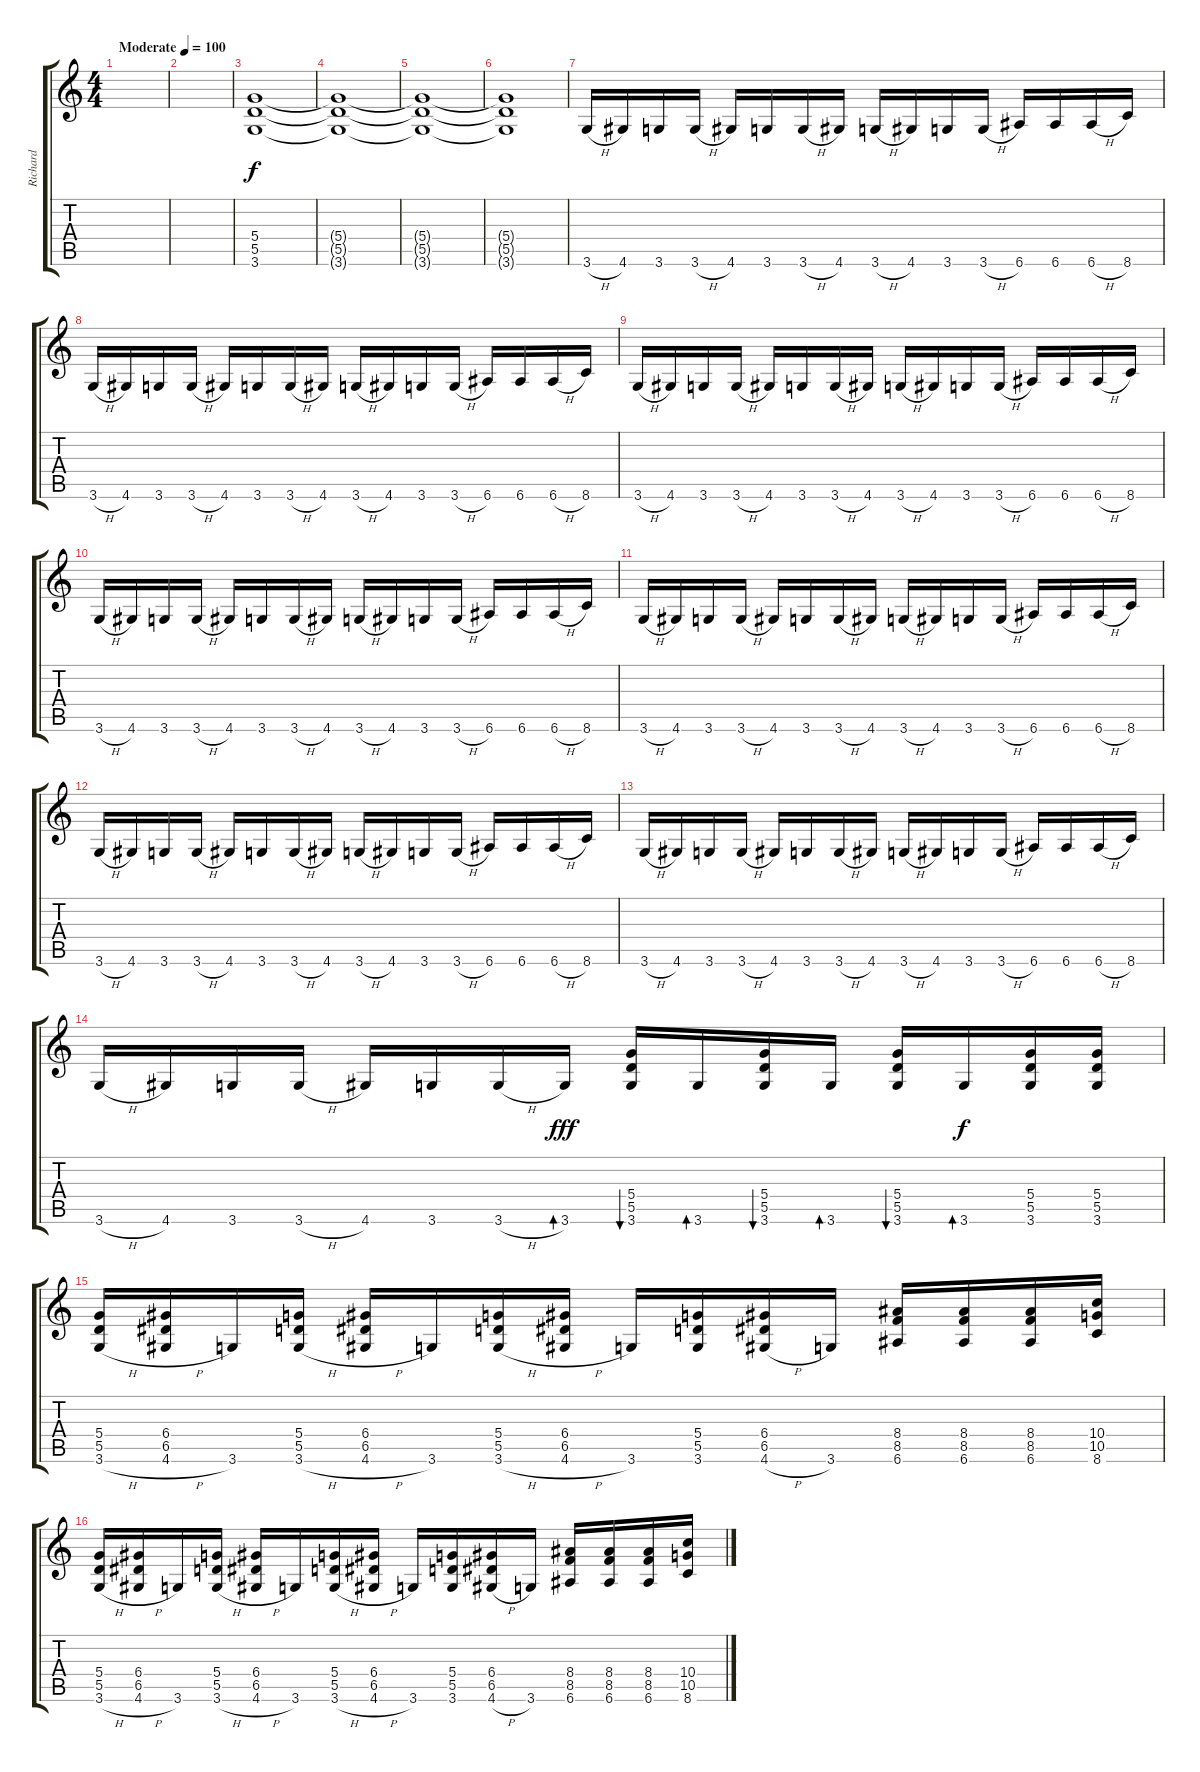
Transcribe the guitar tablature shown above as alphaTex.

\track ("Richard" "Richard") {instrument distortionguitar}
\staff {score tabs}
\tuning (E4 B3 G3 D3 A2 E2) {hide}
\ts (4 4)
\tempo (100 "Moderate")
\clef g2
\ks c
|
|
(5.4 5.5 3.6).1 |
(5.4{t} 5.5{t} 3.6{t}).1{dy f} |
(5.4{t} 5.5{t} 3.6{t}).1 |
(5.4{t} 5.5{t} 3.6{t}).1 |
3.6{h}.16 4.6.16 3.6.16 3.6{h}.16 4.6.16 3.6.16 3.6{h}.16 4.6.16 3.6{h}.16 4.6.16 3.6.16 3.6{h}.16 6.6.16 6.6.16 6.6{h}.16 8.6.16 |
3.6{h}.16 4.6.16 3.6.16 3.6{h}.16 4.6.16 3.6.16 3.6{h}.16 4.6.16 3.6{h}.16 4.6.16 3.6.16 3.6{h}.16 6.6.16 6.6.16 6.6{h}.16 8.6.16 |
3.6{h}.16 4.6.16 3.6.16 3.6{h}.16 4.6.16 3.6.16 3.6{h}.16 4.6.16 3.6{h}.16 4.6.16 3.6.16 3.6{h}.16 6.6.16 6.6.16 6.6{h}.16 8.6.16 |
3.6{h}.16 4.6.16 3.6.16 3.6{h}.16 4.6.16 3.6.16 3.6{h}.16 4.6.16 3.6{h}.16 4.6.16 3.6.16 3.6{h}.16 6.6.16 6.6.16 6.6{h}.16 8.6.16 |
3.6{h}.16 4.6.16 3.6.16 3.6{h}.16 4.6.16 3.6.16 3.6{h}.16 4.6.16 3.6{h}.16 4.6.16 3.6.16 3.6{h}.16 6.6.16 6.6.16 6.6{h}.16 8.6.16 |
3.6{h}.16 4.6.16 3.6.16 3.6{h}.16 4.6.16 3.6.16 3.6{h}.16 4.6.16 3.6{h}.16 4.6.16 3.6.16 3.6{h}.16 6.6.16 6.6.16 6.6{h}.16 8.6.16 |
3.6{h}.16 4.6.16 3.6.16 3.6{h}.16 4.6.16 3.6.16 3.6{h}.16 4.6.16 3.6{h}.16 4.6.16 3.6.16 3.6{h}.16 6.6.16 6.6.16 6.6{h}.16 8.6.16 |
3.6{h}.16 4.6.16 3.6.16 3.6{h}.16 4.6.16 3.6.16 3.6{h}.16 3.6.16{bd 60 dy fff} (5.4 5.5 3.6).16{bu 60} 3.6.16{bd 60} (5.4 5.5 3.6).16{bu 60} 3.6.16{bd 60} (5.4 5.5 3.6).16{bu 60} 3.6.16{bd 60 dy f} (5.4 5.5 3.6).16 (5.4 5.5 3.6).16 |
(5.4 5.5 3.6{h}).16 (6.4 6.5 4.6{h}).16 3.6.16 (5.4 5.5 3.6{h}).16 (6.4 6.5 4.6{h}).16 3.6.16 (5.4 5.5 3.6{h}).16 (6.4 6.5 4.6{h}).16 3.6.16 (5.4 5.5 3.6).16 (6.4 6.5 4.6{h}).16 3.6.16 (8.4 8.5 6.6).16 (8.4 8.5 6.6).16 (8.4 8.5 6.6).16 (10.4 10.5 8.6).16 |
(5.4 5.5 3.6{h}).16 (6.4 6.5 4.6{h}).16 3.6.16 (5.4 5.5 3.6{h}).16 (6.4 6.5 4.6{h}).16 3.6.16 (5.4 5.5 3.6{h}).16 (6.4 6.5 4.6{h}).16 3.6.16 (5.4 5.5 3.6).16 (6.4 6.5 4.6{h}).16 3.6.16 (8.4 8.5 6.6).16 (8.4 8.5 6.6).16 (8.4 8.5 6.6).16 (10.4 10.5 8.6).16
